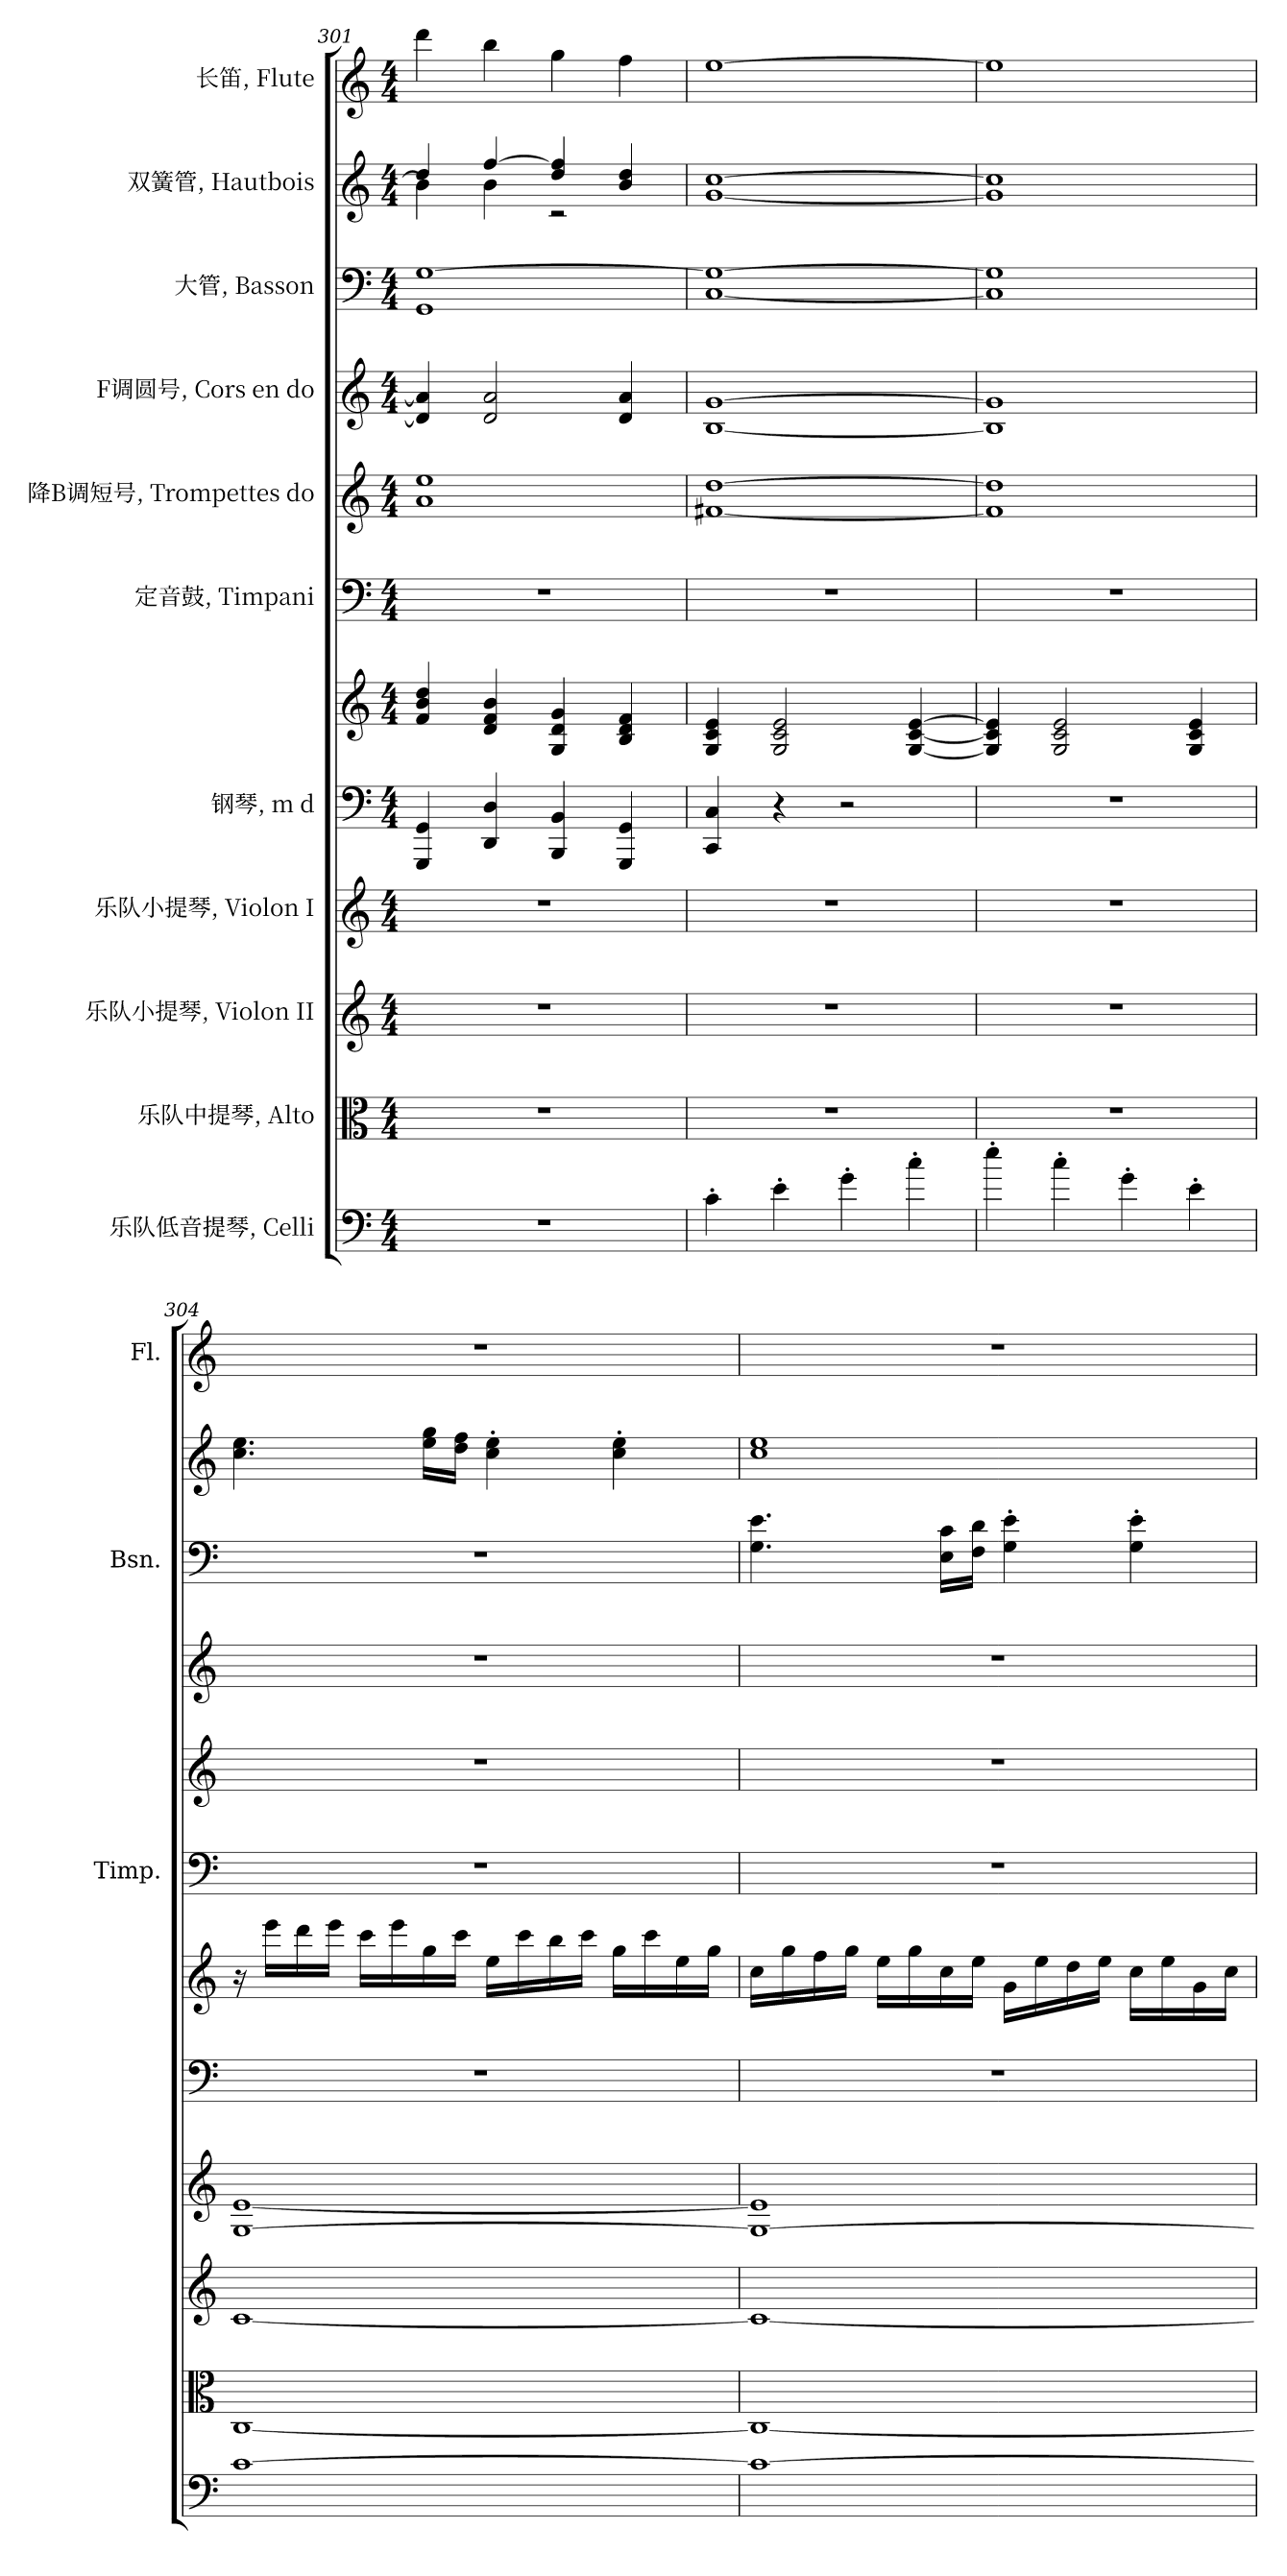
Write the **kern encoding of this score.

**kern	**kern	**kern	**kern	**kern	**kern	**kern	**kern	**kern	**kern	**kern	**kern
*part11	*part10	*part9	*part8	*part7	*part7	*part6	*part5	*part4	*part3	*part2	*part1
*staff12	*staff11	*staff10	*staff9	*staff8	*staff7	*staff6	*staff5	*staff4	*staff3	*staff2	*staff1
*I"乐队低音提琴, Celli	*I"乐队中提琴, Alto	*I"乐队小提琴, Violon II	*I"乐队小提琴, Violon I	*I"钢琴, m d	*	*I"定音鼓, Timpani	*I"降B调短号, Trompettes do	*I"F调圆号, Cors en do	*I"大管, Basson	*I"双簧管, Hautbois	*I"长笛, Flute
*	*	*	*	*	*	*I'Timp.	*	*	*I'Bsn.	*	*I'Fl.
*clefF4	*clefC3	*clefG2	*clefG2	*clefF4	*clefG2	*clefF4	*clefG2	*clefG2	*clefF4	*clefG2	*clefG2
*ITrd7c12	*	*	*	*	*	*	*ITrd1c2	*ITrd4c7	*	*	*
*k[]	*k[]	*k[]	*k[]	*k[]	*k[]	*k[]	*k[b-e-]	*k[b-]	*k[]	*k[]	*k[]
*M4/4	*M4/4	*M4/4	*M4/4	*M4/4	*M4/4	*M4/4	*M4/4	*M4/4	*M4/4	*M4/4	*M4/4
=301	=301	=301	=301	=301	=301	=301	=301	=301	=301	=301	=301
*	*	*	*	*	*	*	*	*	*^	*^	*
1r	1r	1r	1r	4GGG/ 4GG/	4f/ 4b/ 4dd/	1r	1g 1dd	4G/] 4d/]	[1G	1GG	4dd/	4b\]	4ddd\
.	.	.	.	4DD/ 4D/	4d/ 4f/ 4b/	.	.	2G/ 2d/	.	.	[4ff/	4b\	4bb\
.	.	.	.	4BBB/ 4BB/	4G/ 4d/ 4g/	.	.	.	.	.	4dd/ 4ff/]	2r	4gg\
.	.	.	.	4GGG/ 4GG/	4B/ 4d/ 4f/	.	.	4G/ 4d/	.	.	4b/ 4dd/	.	4ff\
*	*	*	*	*	*	*	*	*	*	*	*v	*v	*
!!LO:PB:g=z
=302	=302	=302	=302	=302	=302	=302	=302	=302	=302	=302	=302	=302
4C'\	1r	1r	1r	4CC/ 4C/	4G/ 4c/ 4e/	1r	[1en [1cc	[1E [1c	1G_	[1C	[1g [1cc	[1ee
4E'\	.	.	.	4r	2G/ 2c/ 2e/	.	.	.	.	.	.	.
4G'\	.	.	.	2r	.	.	.	.	.	.	.	.
4c'\	.	.	.	.	[4G/ [4c/ [4e/	.	.	.	.	.	.	.
=303	=303	=303	=303	=303	=303	=303	=303	=303	=303	=303	=303	=303
4e'\	1r	1r	1r	1r	4G/] 4c/] 4e/]	1r	1e] 1cc]	1E] 1c]	1G]	1C]	1g] 1cc]	1ee]
4c'\	.	.	.	.	2G/ 2c/ 2e/	.	.	.	.	.	.	.
4G'\	.	.	.	.	.	.	.	.	.	.	.	.
4E'\	.	.	.	.	4G/ 4c/ 4e/	.	.	.	.	.	.	.
*	*	*	*	*	*	*	*	*	*v	*v	*	*
=304	=304	=304	=304	=304	=304	=304	=304	=304	=304	=304	=304
*	*	*	*^	*	*	*	*	*	*	*	*
[1C	[1C	[1c	[1G	[1e	1r	16r	1r	1r	1r	1r	4.cc\ 4.ee\	1r
.	.	.	.	.	.	16eee\LL	.	.	.	.	.	.
.	.	.	.	.	.	16ddd\	.	.	.	.	.	.
.	.	.	.	.	.	16eee\JJ	.	.	.	.	.	.
.	.	.	.	.	.	16ccc\LL	.	.	.	.	.	.
.	.	.	.	.	.	16eee\	.	.	.	.	.	.
.	.	.	.	.	.	16gg\	.	.	.	.	16ee\ 16gg\LL	.
.	.	.	.	.	.	16ccc\JJ	.	.	.	.	16dd\ 16ff\JJ	.
.	.	.	.	.	.	16ee\LL	.	.	.	.	4cc\' 4ee\'	.
.	.	.	.	.	.	16ccc\	.	.	.	.	.	.
.	.	.	.	.	.	16bb\	.	.	.	.	.	.
.	.	.	.	.	.	16ccc\JJ	.	.	.	.	.	.
.	.	.	.	.	.	16gg\LL	.	.	.	.	4cc\' 4ee\'	.
.	.	.	.	.	.	16ccc\	.	.	.	.	.	.
.	.	.	.	.	.	16ee\	.	.	.	.	.	.
.	.	.	.	.	.	16gg\JJ	.	.	.	.	.	.
!!LO:PB:g=z
=305	=305	=305	=305	=305	=305	=305	=305	=305	=305	=305	=305	=305
1C_	1C_	1c_	1G_	1e]	1r	16cc\LL	1r	1r	1r	4.G\ 4.e\	1cc 1ee	1r
.	.	.	.	.	.	16gg\	.	.	.	.	.	.
.	.	.	.	.	.	16ff\	.	.	.	.	.	.
.	.	.	.	.	.	16gg\JJ	.	.	.	.	.	.
.	.	.	.	.	.	16ee\LL	.	.	.	.	.	.
.	.	.	.	.	.	16gg\	.	.	.	.	.	.
.	.	.	.	.	.	16cc\	.	.	.	16E\ 16c\LL	.	.
.	.	.	.	.	.	16ee\JJ	.	.	.	16F\ 16d\JJ	.	.
.	.	.	.	.	.	16g\LL	.	.	.	4G\' 4e\'	.	.
.	.	.	.	.	.	16ee\	.	.	.	.	.	.
.	.	.	.	.	.	16dd\	.	.	.	.	.	.
.	.	.	.	.	.	16ee\JJ	.	.	.	.	.	.
.	.	.	.	.	.	16cc\LL	.	.	.	4G\' 4e\'	.	.
.	.	.	.	.	.	16ee\	.	.	.	.	.	.
.	.	.	.	.	.	16g\	.	.	.	.	.	.
.	.	.	.	.	.	16cc\JJ	.	.	.	.	.	.
*	*	*	*v	*v	*	*	*	*	*	*	*	*
=	=	=	=	=	=	=	=	=	=	=	=
*-	*-	*-	*-	*-	*-	*-	*-	*-	*-	*-	*-
